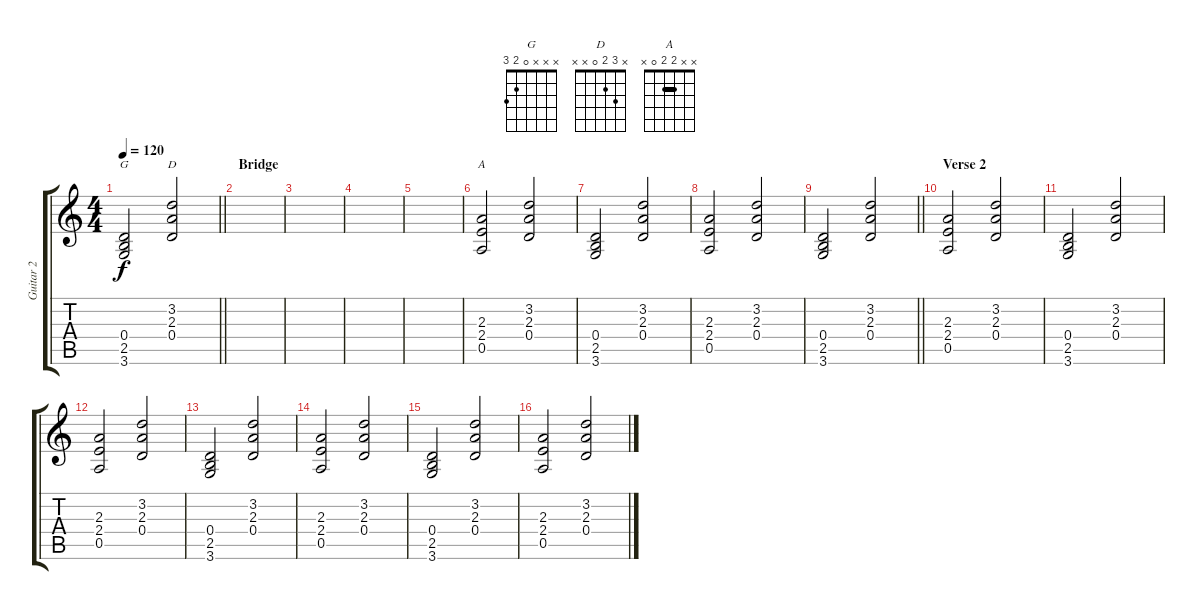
\track ("Guitar 2" "Guitar 2") {instrument electricguitarclean}
\staff {score tabs}
\tuning (E4 B3 G3 D3 A2 E2) {hide}
\chord ("G" x x x 0 2 3)
\chord ("D" x 3 2 0 x x)
\chord ("A" x x 2 2 0 x) {barre 2}
\ts (4 4)
\tempo 120
\clef g2
\barLineRight lightlight
\ks c
(0.4 2.5 3.6).2{ch "G" dy f} (3.2 2.3 0.4).2{ch "D"} |
\section ("" "Bridge")
|
|
|
|
(2.3 2.4 0.5).2{ch "A"} (3.2 2.3 0.4).2 |
(0.4 2.5 3.6).2 (3.2 2.3 0.4).2 |
(2.3 2.4 0.5).2 (3.2 2.3 0.4).2 |
\barLineRight lightlight
(0.4 2.5 3.6).2 (3.2 2.3 0.4).2 |
\section ("" "Verse 2")
(2.3 2.4 0.5).2 (3.2 2.3 0.4).2 |
(0.4 2.5 3.6).2 (3.2 2.3 0.4).2 |
(2.3 2.4 0.5).2 (3.2 2.3 0.4).2 |
(0.4 2.5 3.6).2 (3.2 2.3 0.4).2 |
(2.3 2.4 0.5).2 (3.2 2.3 0.4).2 |
(0.4 2.5 3.6).2 (3.2 2.3 0.4).2 |
(2.3 2.4 0.5).2 (3.2 2.3 0.4).2
